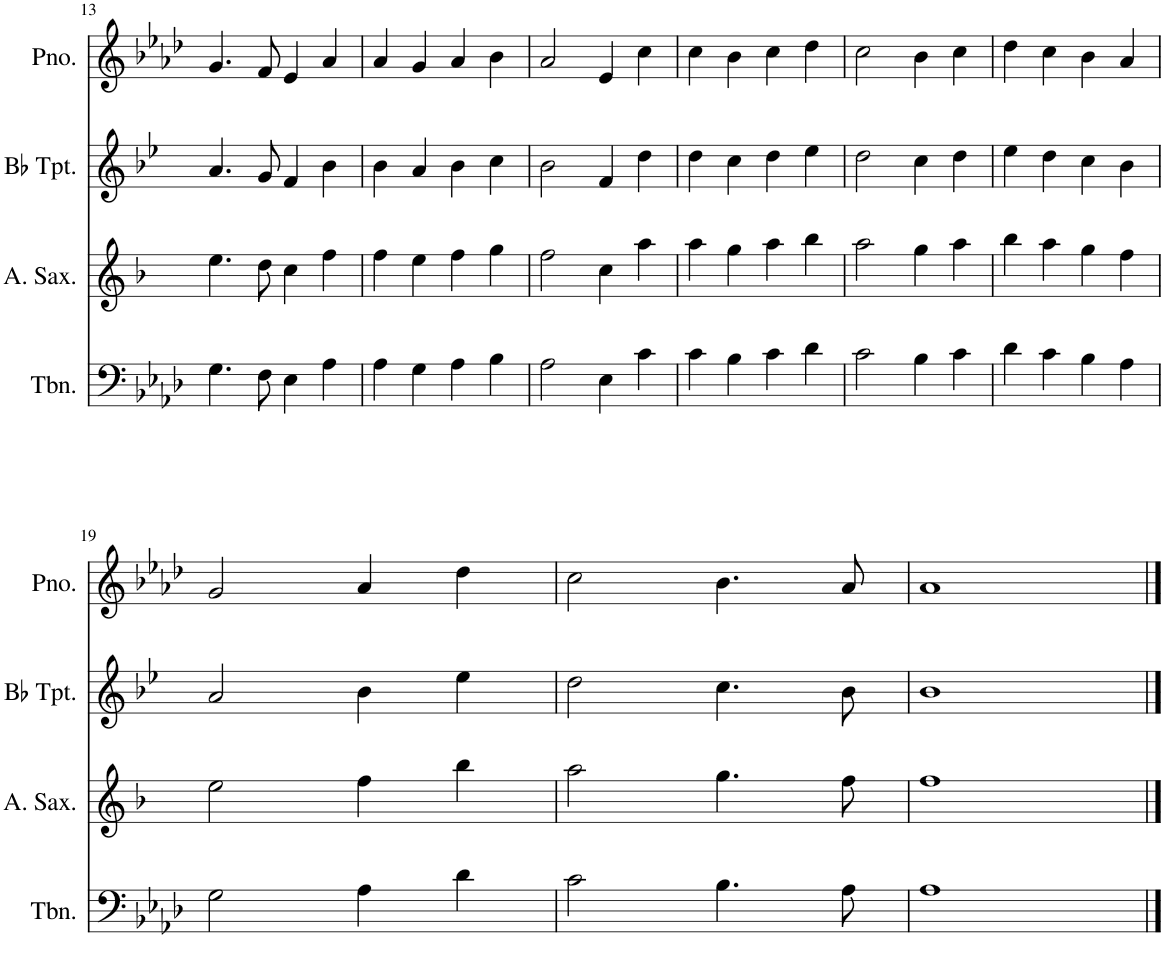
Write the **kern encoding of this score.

**kern	**kern	**kern	**kern
*part4	*part3	*part2	*part1
*staff4	*staff3	*staff2	*staff1
*I"Trombone	*I"Alto Saxophone	*I"Bb Trumpet	*I"Piano
*I'Tbn.	*I'A. Sax.	*I'Bb Tpt.	*I'Pno.
!!LO:PB:g=z
*clefF4	*clefG2	*clefG2	*clefG2
*	*Trd5c9	*Trd1c2	*
*k[b-e-a-d-]	*k[b-]	*k[b-e-]	*k[b-e-a-d-]
*M4/4	*M4/4	*M4/4	*M4/4
*met(c)	*met(c)	*met(c)	*met(c)
=13	=13	=13	=13
4.G\	4.ee\	4.a/	4.g/
8F\	8dd\	8g/	8f/
4E-\	4cc\	4f/	4e-/
4A-\	4ff\	4b-\	4a-/
=14	=14	=14	=14
4A-\	4ff\	4b-\	4a-/
4G\	4ee\	4a/	4g/
4A-\	4ff\	4b-\	4a-/
4B-\	4gg\	4cc\	4b-\
=15	=15	=15	=15
2A-\	2ff\	2b-\	2a-/
4E-\	4cc\	4f/	4e-/
4c\	4aa\	4dd\	4cc\
=16	=16	=16	=16
4c\	4aa\	4dd\	4cc\
4B-\	4gg\	4cc\	4b-\
4c\	4aa\	4dd\	4cc\
4d-\	4bb-\	4ee-\	4dd-\
=17	=17	=17	=17
2c\	2aa\	2dd\	2cc\
4B-\	4gg\	4cc\	4b-\
4c\	4aa\	4dd\	4cc\
=18	=18	=18	=18
4d-\	4bb-\	4ee-\	4dd-\
4c\	4aa\	4dd\	4cc\
4B-\	4gg\	4cc\	4b-\
4A-\	4ff\	4b-\	4a-/
!!LO:LB:g=z
=19	=19	=19	=19
2G\	2ee\	2a/	2g/
4A-\	4ff\	4b-\	4a-/
4d-\	4bb-\	4ee-\	4dd-\
=20	=20	=20	=20
2c\	2aa\	2dd\	2cc\
4.B-\	4.gg\	4.cc\	4.b-\
8A-\	8ff\	8b-\	8a-/
=21	=21	=21	=21
1A-	1ff	1b-	1a-
==	==	==	==
*-	*-	*-	*-
